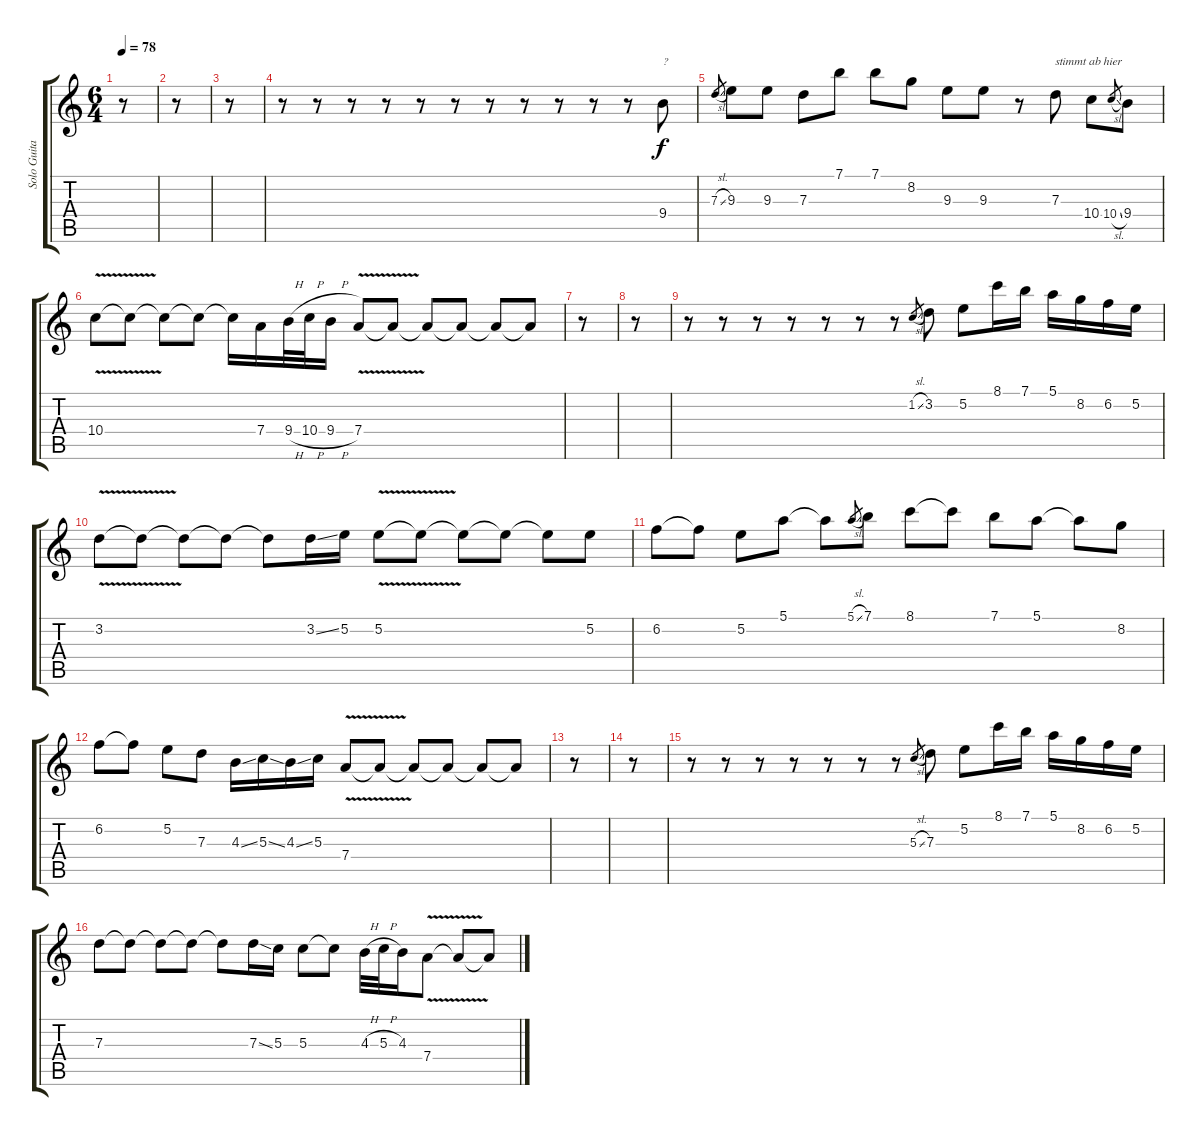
\track ("Solo Guitar " "Solo Guita") {instrument electricguitarjazz}
\staff {score tabs}
\tuning (E4 B3 G3 D3 A2 E2) {hide}
\ts (6 4)
\tempo 78
\clef g2
\ks c
r.8{dy f instrument electricguitarjazz} |
r.8 |
r.8 |
r.8 r.8 r.8 r.8 r.8 r.8 r.8 r.8 r.8 r.8 r.8 9.4.8{txt "?"} |
7.3{sl}.8{gr} 9.3.8 9.3.8 7.3.8 7.1.8 7.1.8 8.2.8 9.3.8 9.3.8 r.8 7.3.8{txt "stimmt ab hier"} 10.4.8 10.4{sl}.8{gr} 9.4.8 |
10.4{v}.8 10.4{t}.8 10.4{t}.8 10.4{t}.8 10.4{t}.16 7.4.16 9.4{h}.32 10.4{h}.32 9.4{h}.16 7.4{v}.8 7.4{t}.8 7.4{t}.8 7.4{t}.8 7.4{t}.8 7.4{t}.8 |
r.8 |
r.8 |
r.8 r.8 r.8 r.8 r.8 r.8 r.8 1.2{sl}.8{gr} 3.2.8 5.2.8 8.1.16 7.1.16 5.1.16 8.2.16 6.2.16 5.2.16 |
3.2{v}.8 3.2{t}.8 3.2{t}.8 3.2{t}.8 3.2{t}.8 3.2{ss}.16 5.2.16 5.2{v}.8 5.2{t}.8 5.2{t}.8 5.2{t}.8 5.2{t}.8 5.2.8 |
6.2.8 6.2{t}.8 5.2.8 5.1.8 5.1{t}.8 5.1{sl}.8{gr} 7.1.8 8.1.8 8.1{t}.8 7.1.8 5.1.8 5.1{t}.8 8.2.8 |
6.2.8 6.2{t}.8 5.2.8 7.3.8 4.3{ss}.16 5.3{ss}.16 4.3{ss}.16 5.3.16 7.4{v}.8 7.4{t}.8 7.4{t}.8 7.4{t}.8 7.4{t}.8 7.4{t}.8 |
r.8 |
r.8 |
r.8 r.8 r.8 r.8 r.8 r.8 r.8 5.3{sl}.8{gr} 7.3.8 5.2.8 8.1.16 7.1.16 5.1.16 8.2.16 6.2.16 5.2.16 |
7.3.8 7.3{t}.8 7.3{t}.8 7.3{t}.8 7.3{t}.8 7.3{ss}.16 5.3.16 5.3.8 5.3{t}.8 4.3{h}.32 5.3{h}.32 4.3.16 7.4{v}.8 7.4{t}.8 7.4{t}.8
